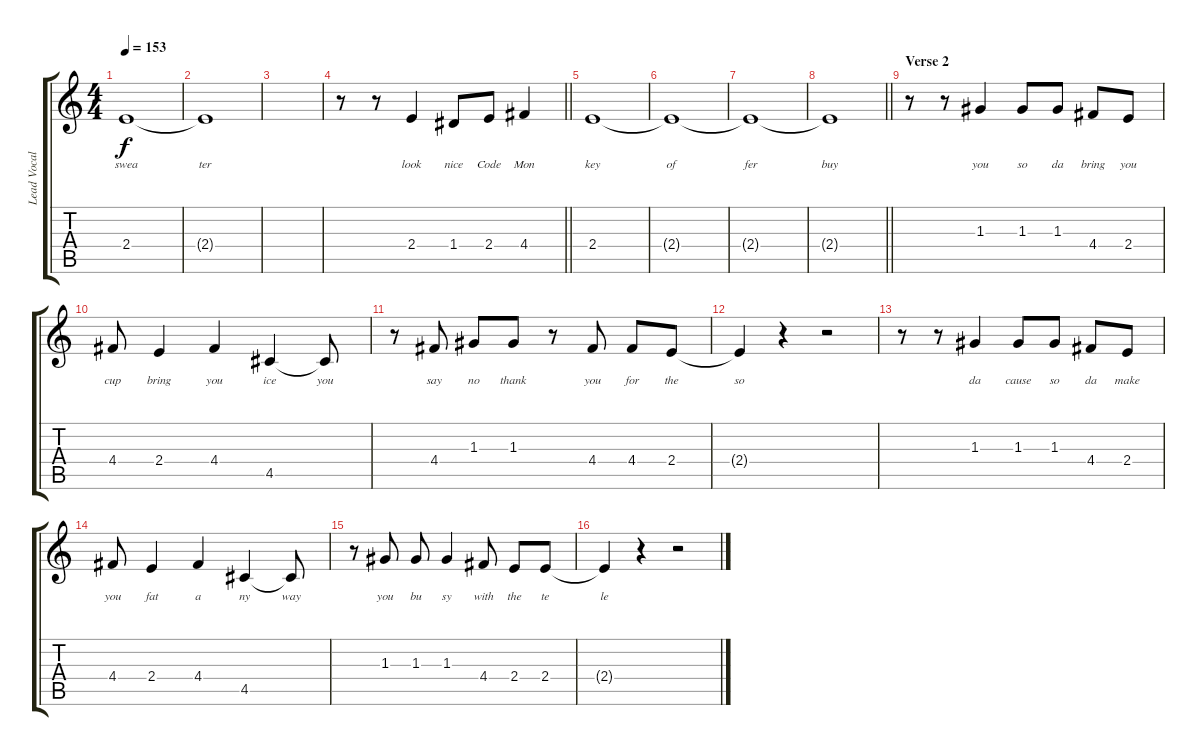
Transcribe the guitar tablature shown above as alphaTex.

\track ("Lead Vocals" "Lead Vocal") {instrument acousticguitarnylon}
\staff {score tabs}
\tuning (E4 B3 G3 D3 A2 E2) {hide}
\ts (4 4)
\tempo 153
\clef g2
\ks c
2.4.1{lyrics (0 "swea") lyrics (1 "") lyrics (2 "") lyrics (3 "") lyrics (4 "") dy f} |
2.4{t}.1{lyrics (0 "ter") lyrics (1 "") lyrics (2 "") lyrics (3 "") lyrics (4 "")} |
|
\barLineRight lightlight
r.8 r.8 2.4.4{lyrics (0 "look") lyrics (1 "") lyrics (2 "") lyrics (3 "") lyrics (4 "")} 1.4.8{lyrics (0 "nice") lyrics (1 "") lyrics (2 "") lyrics (3 "") lyrics (4 "")} 2.4.8{lyrics (0 "Code") lyrics (1 "") lyrics (2 "") lyrics (3 "") lyrics (4 "")} 4.4.4{lyrics (0 "Mon") lyrics (1 "") lyrics (2 "") lyrics (3 "") lyrics (4 "")} |
2.4.1{lyrics (0 "key") lyrics (1 "") lyrics (2 "") lyrics (3 "") lyrics (4 "")} |
2.4{t}.1{lyrics (0 "of") lyrics (1 "") lyrics (2 "") lyrics (3 "") lyrics (4 "")} |
2.4{t}.1{lyrics (0 "fer") lyrics (1 "") lyrics (2 "") lyrics (3 "") lyrics (4 "")} |
\barLineRight lightlight
2.4{t}.1{lyrics (0 "buy") lyrics (1 "") lyrics (2 "") lyrics (3 "") lyrics (4 "")} |
\section ("" "Verse 2")
r.8 r.8 1.3.4{lyrics (0 "you") lyrics (1 "") lyrics (2 "") lyrics (3 "") lyrics (4 "")} 1.3.8{lyrics (0 "so") lyrics (1 "") lyrics (2 "") lyrics (3 "") lyrics (4 "")} 1.3.8{lyrics (0 "da") lyrics (1 "") lyrics (2 "") lyrics (3 "") lyrics (4 "")} 4.4.8{lyrics (0 "bring") lyrics (1 "") lyrics (2 "") lyrics (3 "") lyrics (4 "")} 2.4.8{lyrics (0 "you") lyrics (1 "") lyrics (2 "") lyrics (3 "") lyrics (4 "")} |
4.4.8{lyrics (0 "cup") lyrics (1 "") lyrics (2 "") lyrics (3 "") lyrics (4 "")} 2.4.4{lyrics (0 "bring") lyrics (1 "") lyrics (2 "") lyrics (3 "") lyrics (4 "")} 4.4.4{lyrics (0 "you") lyrics (1 "") lyrics (2 "") lyrics (3 "") lyrics (4 "")} 4.5.4{lyrics (0 "ice") lyrics (1 "") lyrics (2 "") lyrics (3 "") lyrics (4 "")} 4.5{t}.8{lyrics (0 "you") lyrics (1 "") lyrics (2 "") lyrics (3 "") lyrics (4 "")} |
r.8 4.4.8{lyrics (0 "say") lyrics (1 "") lyrics (2 "") lyrics (3 "") lyrics (4 "")} 1.3.8{lyrics (0 "no") lyrics (1 "") lyrics (2 "") lyrics (3 "") lyrics (4 "")} 1.3.8{lyrics (0 "thank") lyrics (1 "") lyrics (2 "") lyrics (3 "") lyrics (4 "")} r.8 4.4.8{lyrics (0 "you") lyrics (1 "") lyrics (2 "") lyrics (3 "") lyrics (4 "")} 4.4.8{lyrics (0 "for") lyrics (1 "") lyrics (2 "") lyrics (3 "") lyrics (4 "")} 2.4.8{lyrics (0 "the") lyrics (1 "") lyrics (2 "") lyrics (3 "") lyrics (4 "")} |
2.4{t}.4{lyrics (0 "so") lyrics (1 "") lyrics (2 "") lyrics (3 "") lyrics (4 "")} r.4 r.2 |
r.8 r.8 1.3.4{lyrics (0 "da") lyrics (1 "") lyrics (2 "") lyrics (3 "") lyrics (4 "")} 1.3.8{lyrics (0 "cause") lyrics (1 "") lyrics (2 "") lyrics (3 "") lyrics (4 "")} 1.3.8{lyrics (0 "so") lyrics (1 "") lyrics (2 "") lyrics (3 "") lyrics (4 "")} 4.4.8{lyrics (0 "da") lyrics (1 "") lyrics (2 "") lyrics (3 "") lyrics (4 "")} 2.4.8{lyrics (0 "make") lyrics (1 "") lyrics (2 "") lyrics (3 "") lyrics (4 "")} |
4.4.8{lyrics (0 "you") lyrics (1 "") lyrics (2 "") lyrics (3 "") lyrics (4 "")} 2.4.4{lyrics (0 "fat") lyrics (1 "") lyrics (2 "") lyrics (3 "") lyrics (4 "")} 4.4.4{lyrics (0 "a") lyrics (1 "") lyrics (2 "") lyrics (3 "") lyrics (4 "")} 4.5.4{lyrics (0 "ny") lyrics (1 "") lyrics (2 "") lyrics (3 "") lyrics (4 "")} 4.5{t}.8{lyrics (0 "way") lyrics (1 "") lyrics (2 "") lyrics (3 "") lyrics (4 "")} |
r.8 1.3.8{lyrics (0 "you") lyrics (1 "") lyrics (2 "") lyrics (3 "") lyrics (4 "")} 1.3.8{lyrics (0 "bu") lyrics (1 "") lyrics (2 "") lyrics (3 "") lyrics (4 "")} 1.3.4{lyrics (0 "sy") lyrics (1 "") lyrics (2 "") lyrics (3 "") lyrics (4 "")} 4.4.8{lyrics (0 "with") lyrics (1 "") lyrics (2 "") lyrics (3 "") lyrics (4 "")} 2.4.8{lyrics (0 "the") lyrics (1 "") lyrics (2 "") lyrics (3 "") lyrics (4 "")} 2.4.8{lyrics (0 "te") lyrics (1 "") lyrics (2 "") lyrics (3 "") lyrics (4 "")} |
2.4{t}.4{lyrics (0 "le") lyrics (1 "") lyrics (2 "") lyrics (3 "") lyrics (4 "")} r.4 r.2
